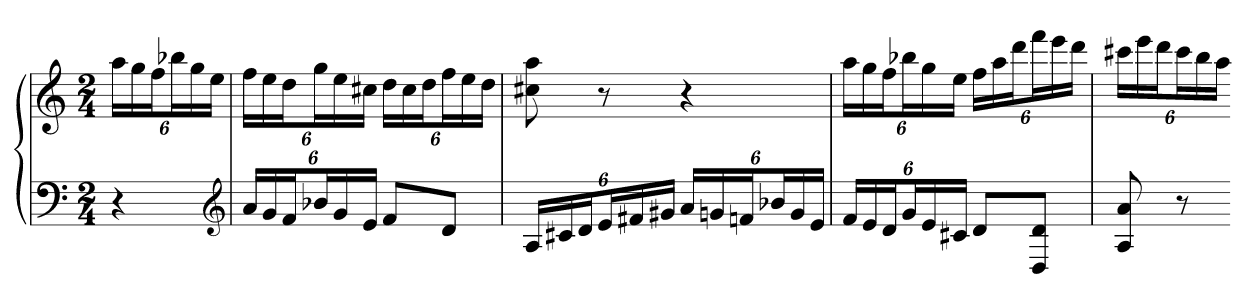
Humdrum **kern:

**kern	**kern
*part1	*part1
*staff2	*staff1
*clefF4	*clefG2
*k[]	*k[]
*a:	*a:
*M2/4	*M2/4
=	=
4r	24aaLL
.	24gg
.	24ffJ
.	24bb-XL
.	24gg
.	24eeJJ
*clefG2	*
=	=
24aLL	24ffLL
24g	24ee
24fJ	24ddJ
24b-XL	24ggL
24g	24ee
24eJJ	24cc#XJJ
8fL	24ddLL
.	24cc#
.	24ddJ
8dJ	24ffL
.	24ee
.	24ddJJ
=	=
24ALL	8cc#X 8aa
24c#X	.
24dJ	.
24eL	8r
24f#X	.
24g#XJJ	.
24aLL	4r
24gn	.
24fnJ	.
24b-XL	.
24g	.
24eJJ	.
=	=
24fLL	24aaLL
24e	24gg
24dJ	24ffJ
24gL	24bb-XL
24e	24gg
24c#XJJ	24eeJJ
8dL	24ffLL
.	24aa
.	24dddJ
8D 8dJ	24fffL
.	24eee
.	24dddJJ
=	=
8A 8a	24ccc#XLL
.	24eee
.	24dddJ
8r	24ccc#L
.	24bb
.	24aaJJ
=-	=-
*-	*-
